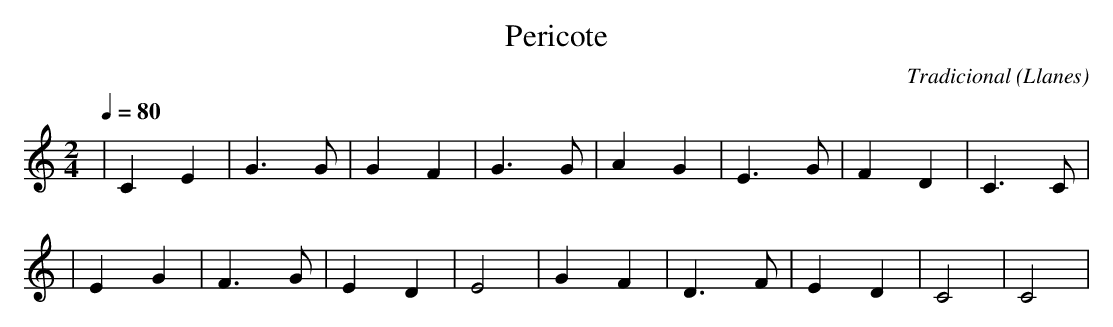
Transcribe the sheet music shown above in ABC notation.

X:1
T:Pericote
C:Tradicional
O:Llanes
M:2/4
L:1/4
Q:1/4=80
K:C
|C E|G3/2 G/|G F|G3/2 G/|A G|E3/2 G/|F D|C3/2 C/|
|E G|F3/2 G/|E D|E2|G F|D3/2 F/|E D|C2|C2|
